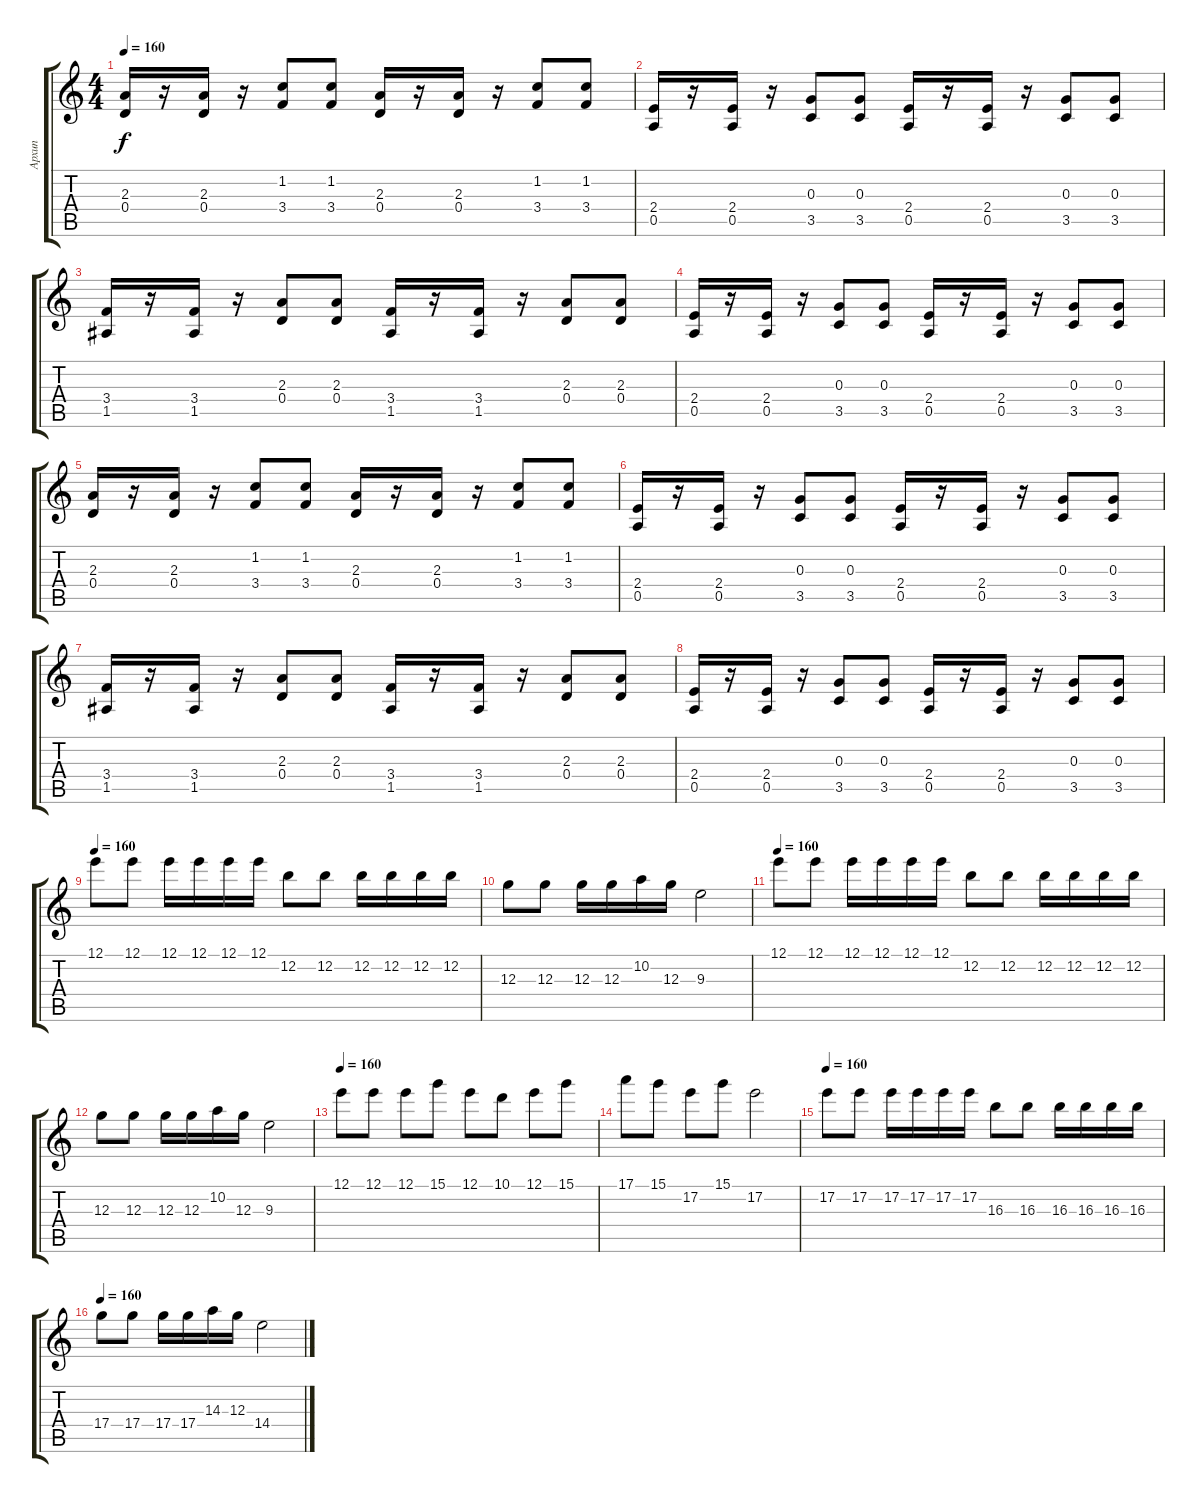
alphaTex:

\track ("Архип" "Архип") {instrument distortionguitar}
\staff {score tabs}
\tuning (E4 B3 G3 D3 A2 E2) {hide}
\ts (4 4)
\tempo 160
\clef g2
\ks c
(2.3 0.4).16{dy f} r.16 (2.3 0.4).16 r.16 (1.2 3.4).8 (1.2 3.4).8 (2.3 0.4).16 r.16 (2.3 0.4).16 r.16 (1.2 3.4).8 (1.2 3.4).8 |
(2.4 0.5).16 r.16 (2.4 0.5).16 r.16 (0.3 3.5).8 (0.3 3.5).8 (2.4 0.5).16 r.16 (2.4 0.5).16 r.16 (0.3 3.5).8 (0.3 3.5).8 |
(3.4 1.5).16 r.16 (3.4 1.5).16 r.16 (2.3 0.4).8 (2.3 0.4).8 (3.4 1.5).16 r.16 (3.4 1.5).16 r.16 (2.3 0.4).8 (2.3 0.4).8 |
(2.4 0.5).16 r.16 (2.4 0.5).16 r.16 (0.3 3.5).8 (0.3 3.5).8 (2.4 0.5).16 r.16 (2.4 0.5).16 r.16 (0.3 3.5).8 (0.3 3.5).8 |
(2.3 0.4).16 r.16 (2.3 0.4).16 r.16 (1.2 3.4).8 (1.2 3.4).8 (2.3 0.4).16 r.16 (2.3 0.4).16 r.16 (1.2 3.4).8 (1.2 3.4).8 |
(2.4 0.5).16 r.16 (2.4 0.5).16 r.16 (0.3 3.5).8 (0.3 3.5).8 (2.4 0.5).16 r.16 (2.4 0.5).16 r.16 (0.3 3.5).8 (0.3 3.5).8 |
(3.4 1.5).16 r.16 (3.4 1.5).16 r.16 (2.3 0.4).8 (2.3 0.4).8 (3.4 1.5).16 r.16 (3.4 1.5).16 r.16 (2.3 0.4).8 (2.3 0.4).8 |
(2.4 0.5).16 r.16 (2.4 0.5).16 r.16 (0.3 3.5).8 (0.3 3.5).8 (2.4 0.5).16 r.16 (2.4 0.5).16 r.16 (0.3 3.5).8 (0.3 3.5).8 |
\tempo 160
12.1.8 12.1.8 12.1.16 12.1.16 12.1.16 12.1.16 12.2.8 12.2.8 12.2.16 12.2.16 12.2.16 12.2.16 |
12.3.8 12.3.8 12.3.16 12.3.16 10.2.16 12.3.16 9.3.2 |
\tempo 160
12.1.8 12.1.8 12.1.16 12.1.16 12.1.16 12.1.16 12.2.8 12.2.8 12.2.16 12.2.16 12.2.16 12.2.16 |
12.3.8 12.3.8 12.3.16 12.3.16 10.2.16 12.3.16 9.3.2 |
\tempo 160
12.1.8 12.1.8 12.1.8 15.1.8 12.1.8 10.1.8 12.1.8 15.1.8 |
17.1.8 15.1.8 17.2.8 15.1.8 17.2.2 |
\tempo 160
17.2.8 17.2.8 17.2.16 17.2.16 17.2.16 17.2.16 16.3.8 16.3.8 16.3.16 16.3.16 16.3.16 16.3.16 |
\tempo 160
17.4.8 17.4.8 17.4.16 17.4.16 14.3.16 12.3.16 14.4.2
